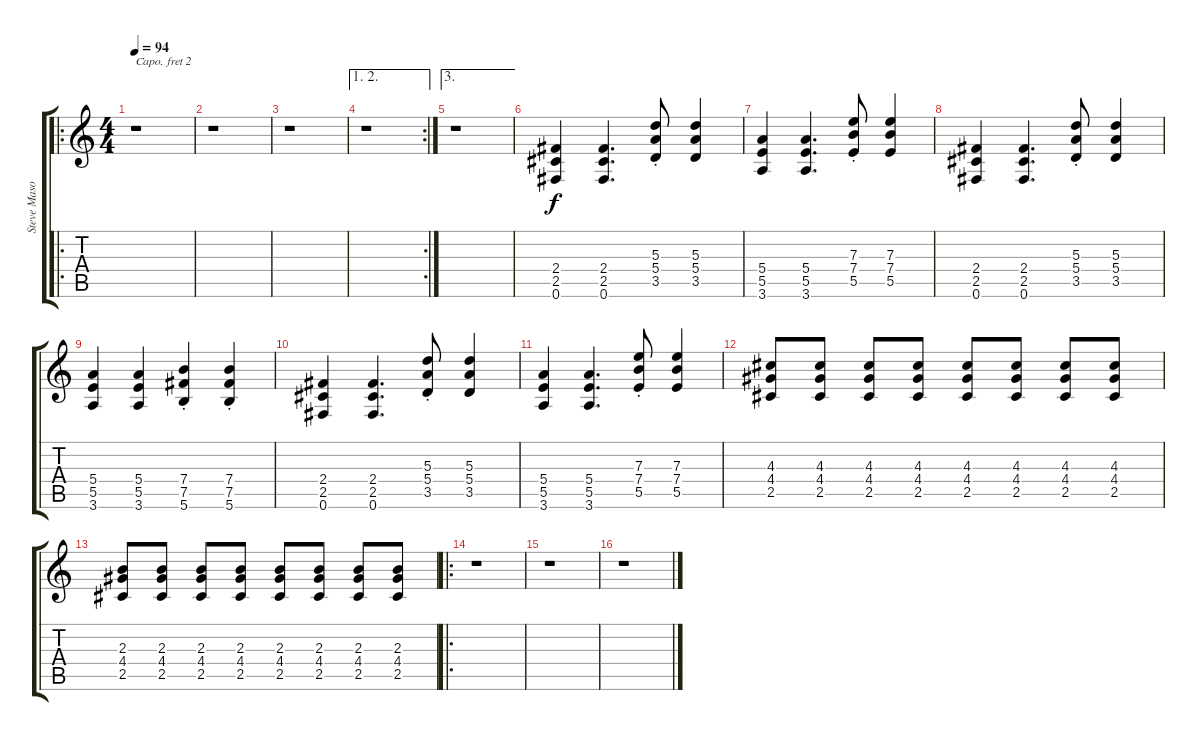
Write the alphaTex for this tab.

\track ("Steve Mason" "Steve Maso") {instrument distortionguitar}
\staff {score tabs}
\capo 2
\tuning (E4 B3 G3 D3 A2 E2) {hide}
\ro
\ts (4 4)
\tempo 94
\clef g2
\ks c
r.1{dy f instrument distortionguitar} |
r.1 |
r.1 |
\ae (1 2)
\rc 2
r.1 |
\ae 3
r.1 |
(2.4 2.5 0.6).4 (2.4 2.5 0.6).4{d} (5.3{st} 5.4{st} 3.5{st}).8 (5.3 5.4 3.5).4 |
(5.4 5.5 3.6).4 (5.4 5.5 3.6).4{d} (7.3{st} 7.4{st} 5.5{st}).8 (7.3 7.4 5.5).4 |
(2.4 2.5 0.6).4 (2.4 2.5 0.6).4{d} (5.3{st} 5.4{st} 3.5{st}).8 (5.3 5.4 3.5).4 |
(5.4 5.5 3.6).4 (5.4 5.5 3.6).4 (7.4{st} 7.5{st} 5.6{st}).4 (7.4{st} 7.5{st} 5.6{st}).4 |
(2.4 2.5 0.6).4 (2.4 2.5 0.6).4{d} (5.3{st} 5.4{st} 3.5{st}).8 (5.3 5.4 3.5).4 |
(5.4 5.5 3.6).4 (5.4 5.5 3.6).4{d} (7.3{st} 7.4{st} 5.5{st}).8 (7.3 7.4 5.5).4 |
(4.3 4.4 2.5).8 (4.3 4.4 2.5).8 (4.3 4.4 2.5).8 (4.3 4.4 2.5).8 (4.3 4.4 2.5).8 (4.3 4.4 2.5).8 (4.3 4.4 2.5).8 (4.3 4.4 2.5).8 |
(2.3 4.4 2.5).8 (2.3 4.4 2.5).8 (2.3 4.4 2.5).8 (2.3 4.4 2.5).8 (2.3 4.4 2.5).8 (2.3 4.4 2.5).8 (2.3 4.4 2.5).8 (2.3 4.4 2.5).8 |
\ro
r.1 |
r.1 |
r.1
